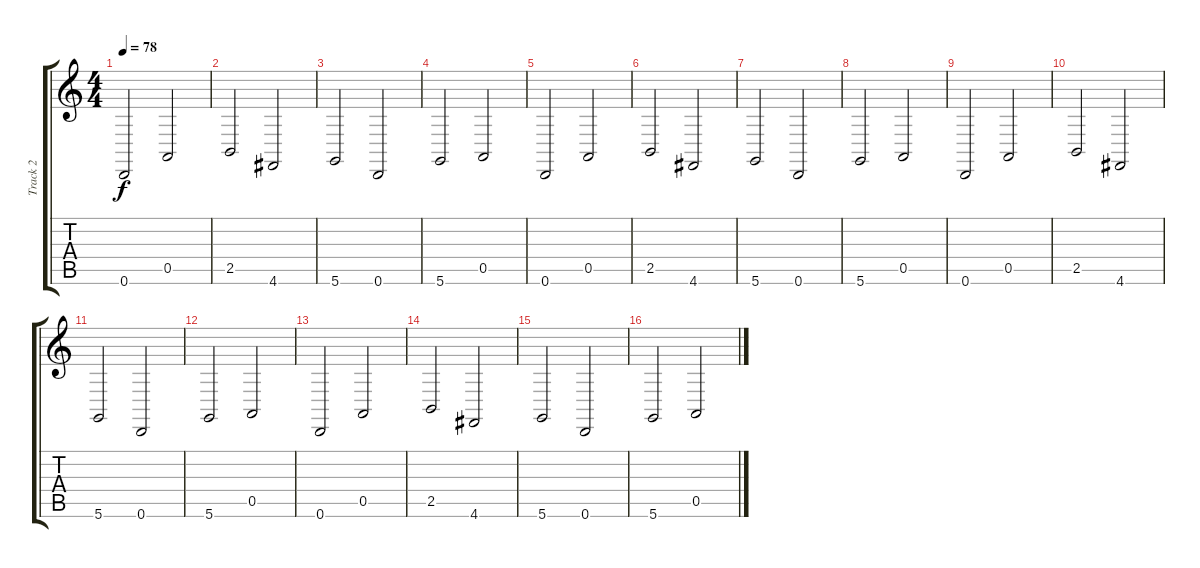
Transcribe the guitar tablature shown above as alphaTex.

\track ("Track 2" "Track 2") {instrument cello}
\staff {score tabs}
\tuning (E4 B3 G3 D3 A2 D2) {hide}
\ts (4 4)
\tempo 78
\clef g2
\ks c
0.6.2{dy f} 0.5.2 |
2.5.2 4.6.2 |
5.6.2 0.6.2 |
5.6.2 0.5.2 |
0.6.2 0.5.2 |
2.5.2 4.6.2 |
5.6.2 0.6.2 |
5.6.2 0.5.2 |
0.6.2 0.5.2 |
2.5.2 4.6.2 |
5.6.2 0.6.2 |
5.6.2 0.5.2 |
0.6.2 0.5.2 |
2.5.2 4.6.2 |
5.6.2 0.6.2 |
5.6.2 0.5.2
